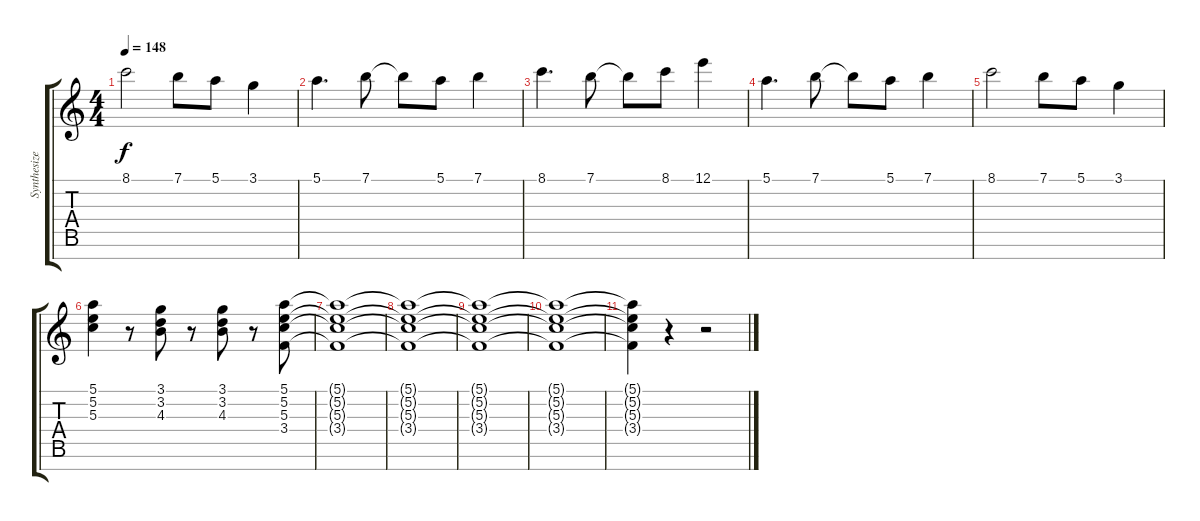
\track ("Synthesizer" "Synthesize") {instrument stringensemble1}
\staff {score tabs}
\tuning (E5 B4 G4 D4 A3 E3 B2) {hide}
\ts (4 4)
\tempo 148
\clef g2
\ks c
8.1.2{dy f} 7.1.8 5.1.8 3.1.4 |
5.1.4{d} 7.1.8 7.1{t}.8 5.1.8 7.1.4 |
8.1.4{d} 7.1.8 7.1{t}.8 8.1.8 12.1.4 |
5.1.4{d} 7.1.8 7.1{t}.8 5.1.8 7.1.4 |
8.1.2 7.1.8 5.1.8 3.1.4 |
(5.1 5.2 5.3).4 r.8 (3.1 3.2 4.3).8 r.8 (3.1 3.2 4.3).8 r.8 (5.1 5.2 5.3 3.4).8 |
(5.1{t} 5.2{t} 5.3{t} 3.4{t}).1 |
(5.1{t} 5.2{t} 5.3{t} 3.4{t}).1 |
(5.1{t} 5.2{t} 5.3{t} 3.4{t}).1 |
(5.1{t} 5.2{t} 5.3{t} 3.4{t}).1 |
(5.1{t} 5.2{t} 5.3{t} 3.4{t}).4 r.4 r.2
